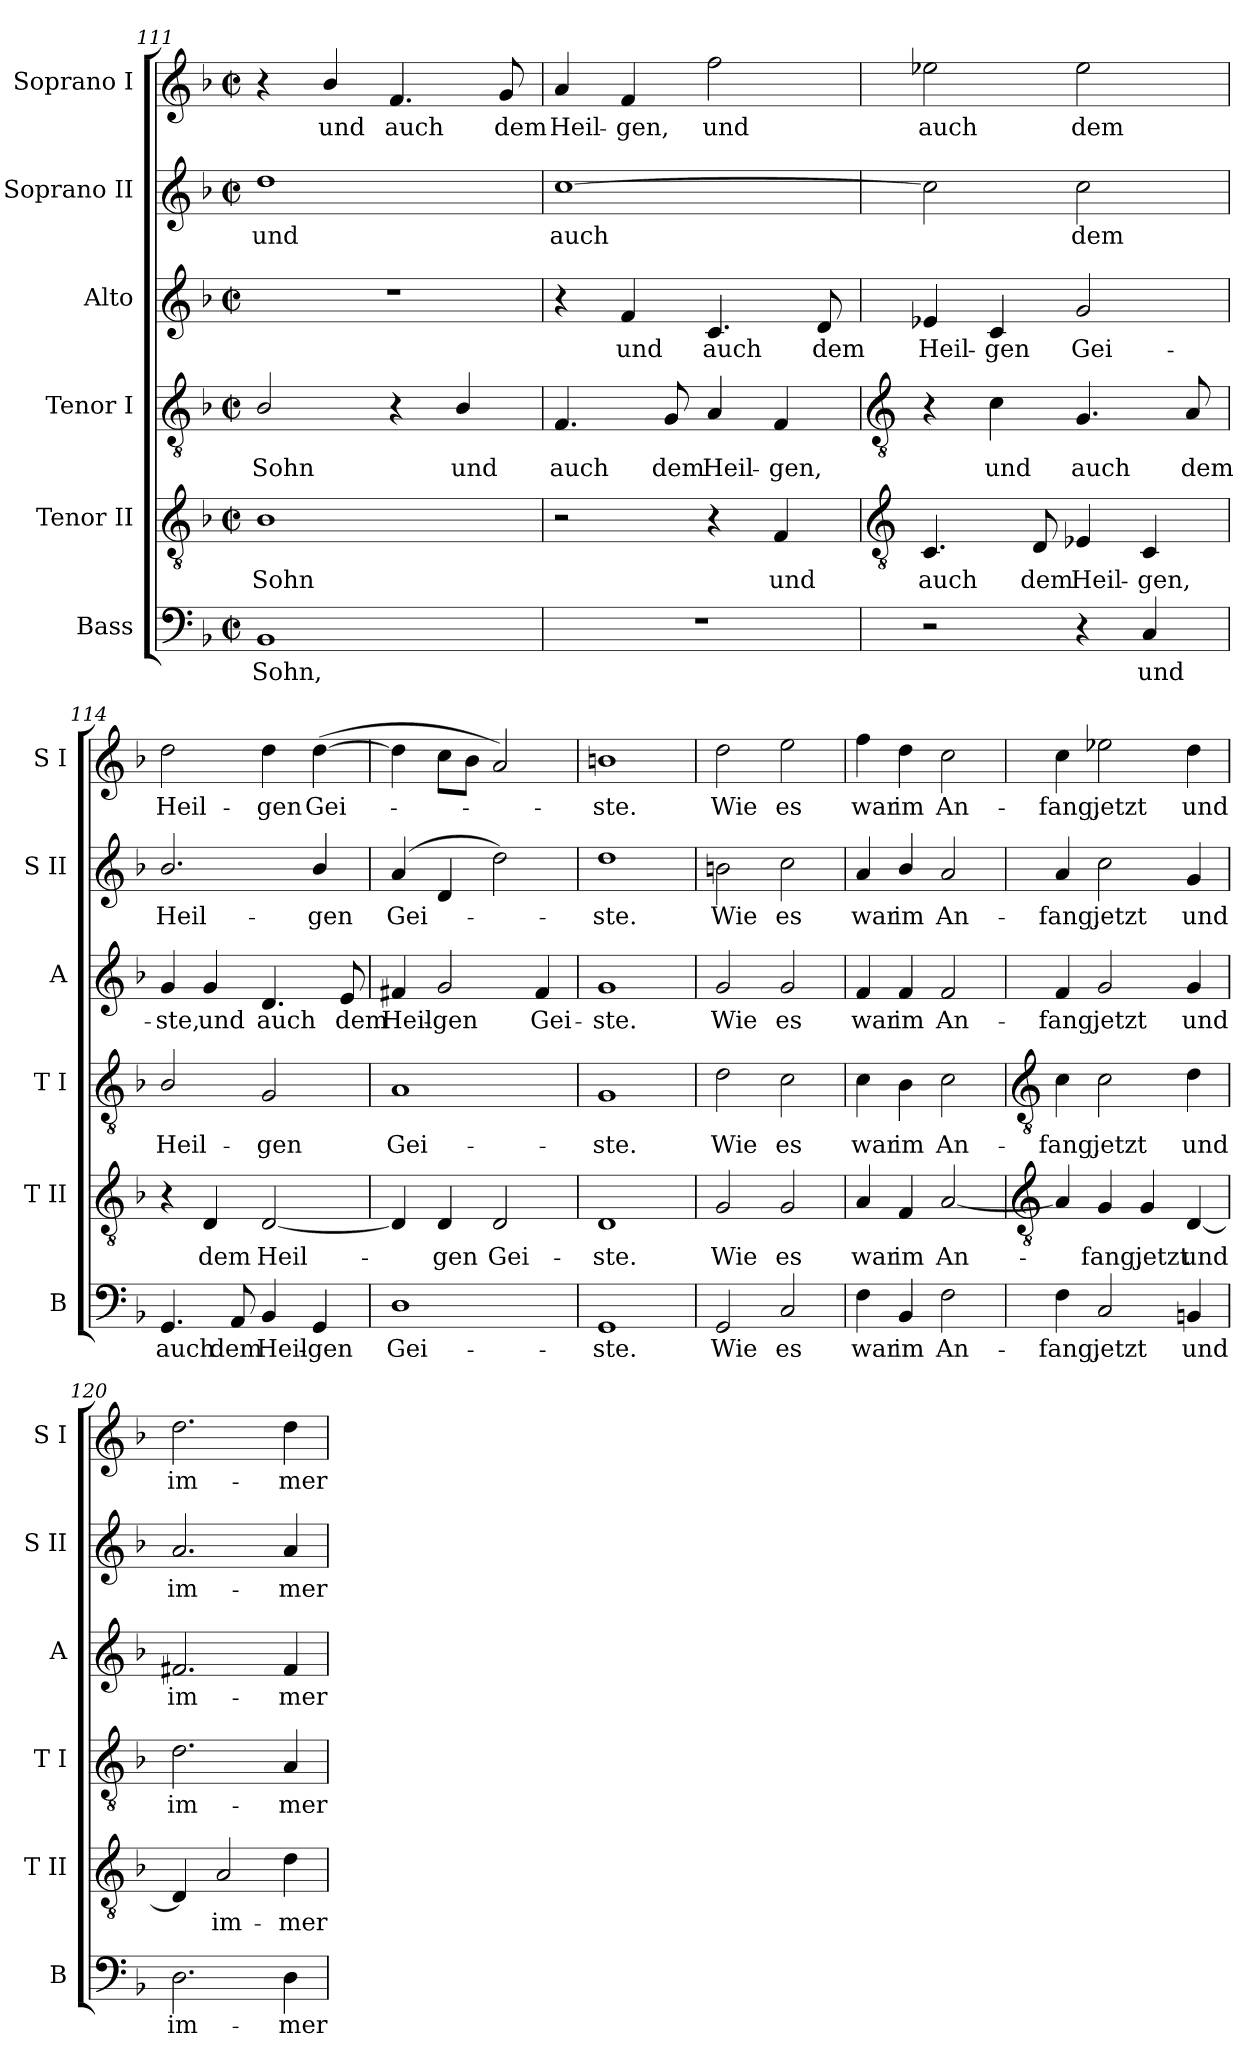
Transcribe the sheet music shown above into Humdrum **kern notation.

**kern	**text	**kern	**text	**kern	**text	**kern	**text	**kern	**text	**kern	**text
*part6	*part6	*part5	*part5	*part4	*part4	*part3	*part3	*part2	*part2	*part1	*part1
*staff6	*staff6	*staff5	*staff5	*staff4	*staff4	*staff3	*staff3	*staff2	*staff2	*staff1	*staff1
*I"Bass	*	*I"Tenor II	*	*I"Tenor I	*	*I"Alto	*	*I"Soprano II	*	*I"Soprano I	*
*I'B	*	*I'T II	*	*I'T I	*	*I'A	*	*I'S II	*	*I'S I	*
*clefF4	*	*clefGv2	*	*clefGv2	*	*clefG2	*	*clefG2	*	*clefG2	*
*k[b-]	*	*k[b-]	*	*k[b-]	*	*k[b-]	*	*k[b-]	*	*k[b-]	*
*F:	*	*F:	*	*F:	*	*F:	*	*F:	*	*F:	*
*M2/2	*	*M2/2	*	*M2/2	*	*M2/2	*	*M2/2	*	*M2/2	*
*met(c|)	*	*met(c|)	*	*met(c|)	*	*met(c|)	*	*met(c|)	*	*met(c|)	*
=111	=111	=111	=111	=111	=111	=111	=111	=111	=111	=111	=111
!	!LO:LY:b	!	!LO:LY:b	!	!LO:LY:b	!	!	!	!LO:LY:b	!	!
1BB-	Sohn,	1B-	Sohn	2B-/	Sohn	1r	.	1dd	und	4r	.
!	!	!	!	!	!	!	!	!	!	!	!LO:LY:b
.	.	.	.	.	.	.	.	.	.	4b-/	und
!	!	!	!	!	!	!	!	!	!	!	!LO:LY:b
.	.	.	.	4r	.	.	.	.	.	4.f	auch
!	!	!	!	!	!LO:LY:b	!	!	!	!	!	!
.	.	.	.	4B-/	und	.	.	.	.	.	.
!	!	!	!	!	!	!	!	!	!	!	!LO:LY:b
.	.	.	.	.	.	.	.	.	.	8g	dem
=112	=112	=112	=112	=112	=112	=112	=112	=112	=112	=112	=112
!	!	!	!	!	!LO:LY:b	!	!	!	!LO:LY:b	!	!LO:LY:b
1r	.	2r	.	4.F	auch	4r	.	[1cc	auch	4a	Heil-
!	!	!	!	!	!	!	!LO:LY:b	!	!	!	!LO:LY:b
.	.	.	.	.	.	4f	und	.	.	4f	-gen,
!	!	!	!	!	!LO:LY:b	!	!	!	!	!	!
.	.	.	.	8G	dem	.	.	.	.	.	.
!	!	!	!	!	!LO:LY:b	!	!LO:LY:b	!	!	!	!LO:LY:b
.	.	4r	.	4A	Heil-	4.c	auch	.	.	2ff	und
!	!	!	!LO:LY:b	!	!LO:LY:b	!	!	!	!	!	!
.	.	4F	und	4F	-gen,	.	.	.	.	.	.
!	!	!	!	!	!	!	!LO:LY:b	!	!	!	!
.	.	.	.	.	.	8d	dem	.	.	.	.
!!LO:LB:g=z
=113	=113	=113	=113	=113	=113	=113	=113	=113	=113	=113	=113
*	*	*clefGv2	*	*clefGv2	*	*	*	*	*	*	*
!	!	!	!LO:LY:b	!	!	!	!LO:LY:b	!	!	!	!LO:LY:b
2r	.	4.C	auch	4r	.	4e-X	Heil-	2cc]	.	2ee-X	auch
!	!	!	!	!	!LO:LY:b	!	!LO:LY:b	!	!	!	!
.	.	.	.	4c	und	4c	-gen	.	.	.	.
!	!	!	!LO:LY:b	!	!	!	!	!	!	!	!
.	.	8D	dem	.	.	.	.	.	.	.	.
!	!	!	!LO:LY:b	!	!LO:LY:b	!	!LO:LY:b	!	!LO:LY:b	!	!LO:LY:b
4r	.	4E-X	Heil-	4.G	auch	2g	Gei-	2cc	dem	2ee-	dem
!	!LO:LY:b	!	!LO:LY:b	!	!	!	!	!	!	!	!
4C	und	4C	-gen,	.	.	.	.	.	.	.	.
!	!	!	!	!	!LO:LY:b	!	!	!	!	!	!
.	.	.	.	8A	dem	.	.	.	.	.	.
=114	=114	=114	=114	=114	=114	=114	=114	=114	=114	=114	=114
!	!LO:LY:b	!	!	!	!LO:LY:b	!	!LO:LY:b	!	!LO:LY:b	!	!LO:LY:b
4.GG	auch	4r	.	2B-/	Heil-	4g	-ste,	2.b-/	Heil-	2dd	Heil-
!	!	!	!LO:LY:b	!	!	!	!LO:LY:b	!	!	!	!
.	.	4D	dem	.	.	4g	und	.	.	.	.
!	!LO:LY:b	!	!	!	!	!	!	!	!	!	!
8AA	dem	.	.	.	.	.	.	.	.	.	.
!	!LO:LY:b	!	!LO:LY:b	!	!LO:LY:b	!	!LO:LY:b	!	!	!	!LO:LY:b
4BB-	Heil-	[2D	Heil-	2G	-gen	4.d	auch	.	.	4dd	-gen
!	!LO:LY:b	!	!	!	!	!	!	!	!LO:LY:b	!	!LO:LY:b
4GG	-gen	.	.	.	.	.	.	4b-/	-gen	(>[4dd	Gei-
!	!	!	!	!	!	!	!LO:LY:b	!	!	!	!
.	.	.	.	.	.	8e	dem	.	.	.	.
=115	=115	=115	=115	=115	=115	=115	=115	=115	=115	=115	=115
!	!LO:LY:b	!	!	!	!LO:LY:b	!	!LO:LY:b	!	!LO:LY:b	!	!
1D	Gei-	4D]	.	1A	Gei-	4f#X	Heil-	(>4a	Gei-	4dd]	.
!	!	!	!LO:LY:b	!	!	!	!LO:LY:b	!	!	!	!
.	.	4D	gen	.	.	2g	-gen	4d	.	8ccL	.
.	.	.	.	.	.	.	.	.	.	8b-J	.
!	!	!	!LO:LY:b	!	!	!	!	!	!	!	!
.	.	2D	Gei-	.	.	.	.	2dd)	.	2a)	.
!	!	!	!	!	!	!	!LO:LY:b	!	!	!	!
.	.	.	.	.	.	4f#	Gei-	.	.	.	.
=116	=116	=116	=116	=116	=116	=116	=116	=116	=116	=116	=116
!	!LO:LY:b	!	!LO:LY:b	!	!LO:LY:b	!	!LO:LY:b	!	!LO:LY:b	!	!LO:LY:b
1GG	-ste.	1D	-ste.	1G	-ste.	1g	-ste.	1dd	ste.	1bn	ste.
=117	=117	=117	=117	=117	=117	=117	=117	=117	=117	=117	=117
!	!LO:LY:b	!	!LO:LY:b	!	!LO:LY:b	!	!LO:LY:b	!	!LO:LY:b	!	!LO:LY:b
2GG	Wie	2G	Wie	2d	Wie	2g	Wie	2bn	Wie	2dd	Wie
!	!LO:LY:b	!	!LO:LY:b	!	!LO:LY:b	!	!LO:LY:b	!	!LO:LY:b	!	!LO:LY:b
2C	es	2G	es	2c	es	2g	es	2cc	es	2ee	es
=118	=118	=118	=118	=118	=118	=118	=118	=118	=118	=118	=118
!	!LO:LY:b	!	!LO:LY:b	!	!LO:LY:b	!	!LO:LY:b	!	!LO:LY:b	!	!LO:LY:b
4F	war	4A	war	4c	war	4f	war	4a	war	4ff	war
!	!LO:LY:b	!	!LO:LY:b	!	!LO:LY:b	!	!LO:LY:b	!	!LO:LY:b	!	!LO:LY:b
4BB-	im	4F	im	4B-	im	4f	im	4b-/	im	4dd	im
!	!LO:LY:b	!	!LO:LY:b	!	!LO:LY:b	!	!LO:LY:b	!	!LO:LY:b	!	!LO:LY:b
2F	An-	[2A	An-	2c	An-	2f	An-	2a	An-	2cc	An-
!!LO:LB:g=z
=119	=119	=119	=119	=119	=119	=119	=119	=119	=119	=119	=119
*	*	*clefGv2	*	*clefGv2	*	*	*	*	*	*	*
!	!LO:LY:b	!	!	!	!LO:LY:b	!	!LO:LY:b	!	!LO:LY:b	!	!LO:LY:b
4F	-fang,	4A]	.	4c	-fang,	4f	-fang,	4a	-fang,	4cc	-fang,
!	!LO:LY:b	!	!LO:LY:b	!	!LO:LY:b	!	!LO:LY:b	!	!LO:LY:b	!	!LO:LY:b
2C	jetzt	4G	fang,	2c	jetzt	2g	jetzt	2cc	jetzt	2ee-X	jetzt
!	!	!	!LO:LY:b	!	!	!	!	!	!	!	!
.	.	4G	jetzt	.	.	.	.	.	.	.	.
!	!LO:LY:b	!	!LO:LY:b	!	!LO:LY:b	!	!LO:LY:b	!	!LO:LY:b	!	!LO:LY:b
4BBn	und	[4D	und	4d	und	4g	und	4g	und	4dd	und
=120	=120	=120	=120	=120	=120	=120	=120	=120	=120	=120	=120
!	!LO:LY:b	!	!	!	!LO:LY:b	!	!LO:LY:b	!	!LO:LY:b	!	!LO:LY:b
2.D	im-	4D]	.	2.d	im-	2.f#X	im-	2.a	im-	2.dd	im-
!	!	!	!LO:LY:b	!	!	!	!	!	!	!	!
.	.	2A	im-	.	.	.	.	.	.	.	.
!	!LO:LY:b	!	!LO:LY:b	!	!LO:LY:b	!	!LO:LY:b	!	!LO:LY:b	!	!LO:LY:b
4D	-mer-	4d	-mer-	4A	-mer-	4f#	-mer-	4a	-mer-	4dd	-mer-
=	=	=	=	=	=	=	=	=	=	=	=
*-	*-	*-	*-	*-	*-	*-	*-	*-	*-	*-	*-
